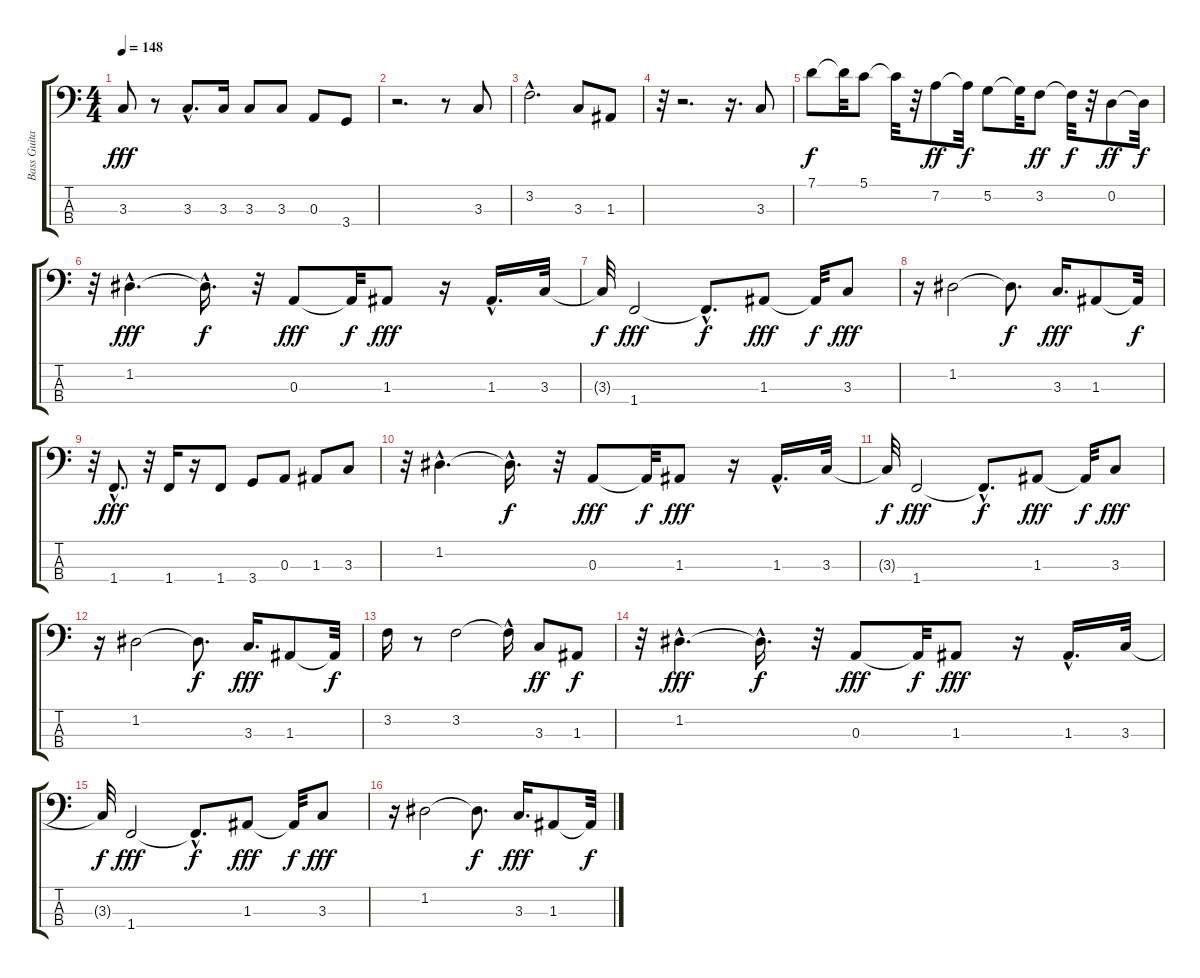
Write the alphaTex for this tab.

\track ("Bass Guitar" "Bass Guita") {instrument fretlessbass}
\staff {score tabs}
\tuning (G2 D2 A1 E1) {hide}
\ts (4 4)
\tempo 148
\clef f4
\ks c
3.3.8{dy fff} r.8 3.3{hac}.8{d} 3.3.16 3.3.8 3.3.8 0.3.8 3.4.8 |
r.2{d} r.8 3.3.8 |
3.2{hac}.2{d} 3.3.8 1.3.8 |
r.32 r.2{d} r.16{d} 3.3.8 |
7.1.8{dy f} 7.1{t}.32 5.1.8 5.1{t}.32 r.32 7.2.8{dy ff} 7.2{t}.32{dy f} 5.2.8 5.2{t}.32 3.2.8{dy ff} 3.2{t}.32{dy f} r.32 0.2.8{dy ff} 0.2{t}.32{dy f} |
r.32 1.2{hac}.4{d dy fff} 1.2{hac t}.16{d dy f} r.32 0.3.8{dy fff} 0.3{t}.32{dy f} 1.3.8{dy fff} r.16 1.3{hac}.16{d} 3.3.32 |
3.3{t}.32{dy f} 1.4.2{dy fff} 1.4{hac t}.8{d dy f} 1.3.8{dy fff} 1.3{t}.32{dy f} 3.3.8{dy fff} |
r.16 1.2.2 1.2{t}.8{d dy f} 3.3.16{d dy fff} 1.3.8 1.3{t}.32{dy f} |
r.32 1.4{hac}.8{d dy fff} r.32 1.4.16 r.16 1.4.8 3.4.8 0.3.8 1.3.8 3.3.8 |
r.32 1.2{hac}.4{d} 1.2{hac t}.16{d dy f} r.32 0.3.8{dy fff} 0.3{t}.32{dy f} 1.3.8{dy fff} r.16 1.3{hac}.16{d} 3.3.32 |
3.3{t}.32{dy f} 1.4.2{dy fff} 1.4{hac t}.8{d dy f} 1.3.8{dy fff} 1.3{t}.32{dy f} 3.3.8{dy fff} |
r.16 1.2.2 1.2{t}.8{d dy f} 3.3.16{d dy fff} 1.3.8 1.3{t}.32{dy f} |
3.2.16 r.8 3.2.2 3.2{hac t}.16 3.3.8{dy ff} 1.3.8{dy f} |
r.32 1.2{hac}.4{d dy fff} 1.2{hac t}.16{d dy f} r.32 0.3.8{dy fff} 0.3{t}.32{dy f} 1.3.8{dy fff} r.16 1.3{hac}.16{d} 3.3.32 |
3.3{t}.32{dy f} 1.4.2{dy fff} 1.4{hac t}.8{d dy f} 1.3.8{dy fff} 1.3{t}.32{dy f} 3.3.8{dy fff} |
r.16 1.2.2 1.2{t}.8{d dy f} 3.3.16{d dy fff} 1.3.8 1.3{t}.32{dy f}
